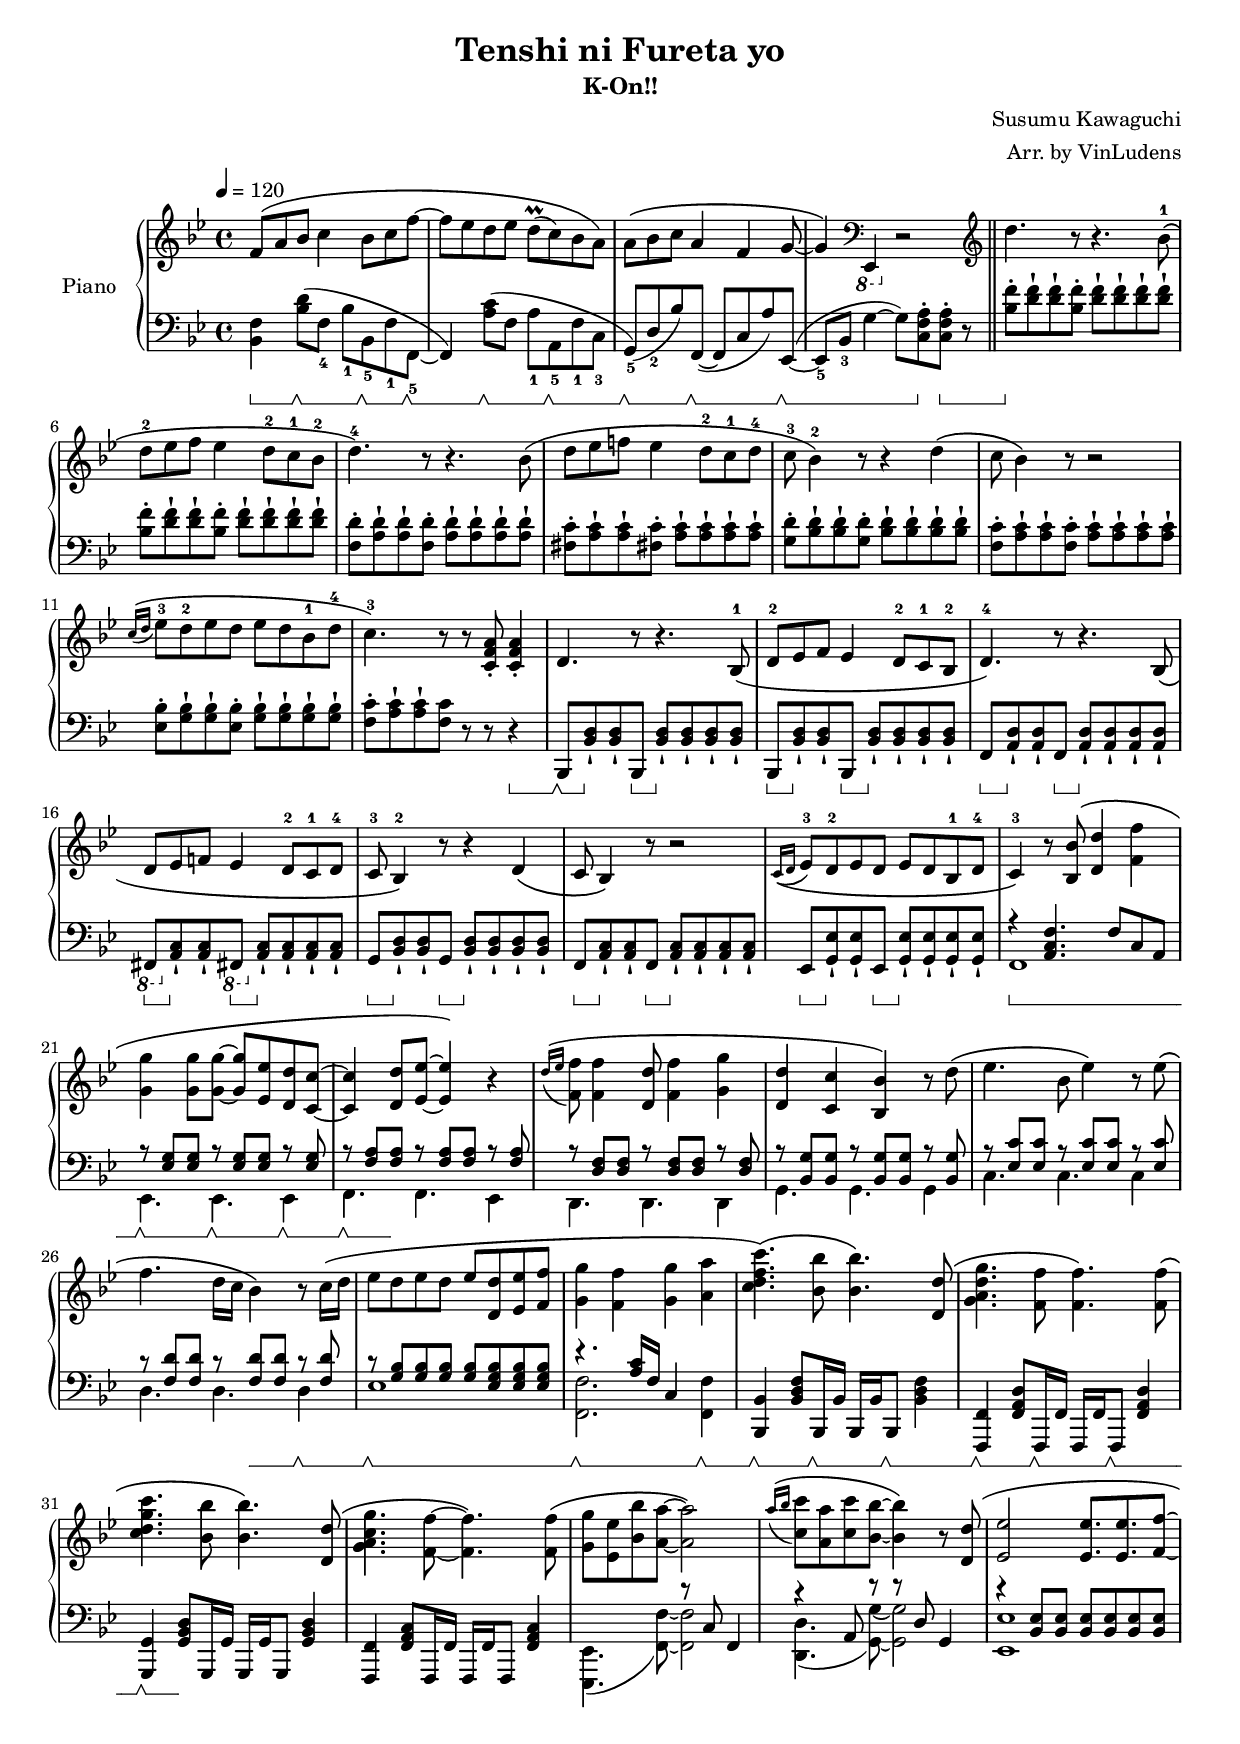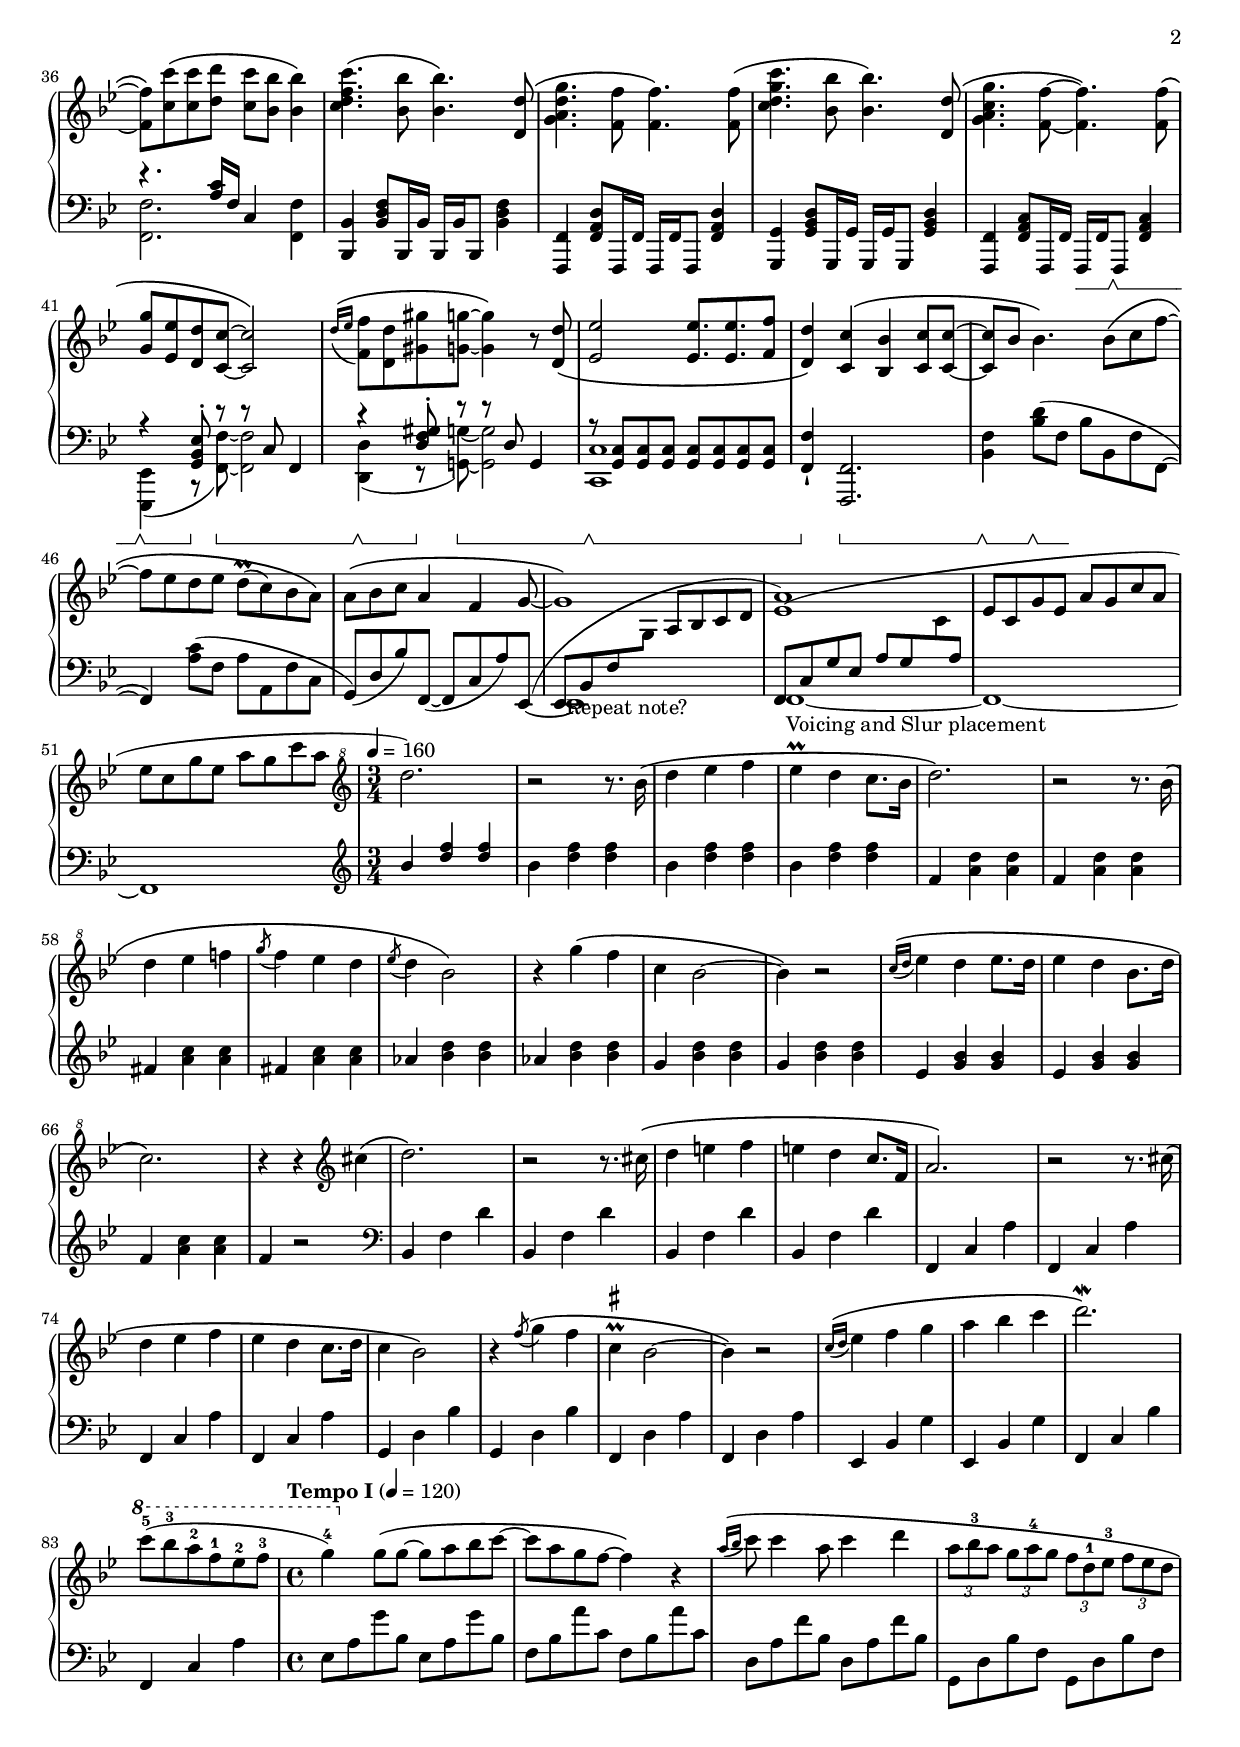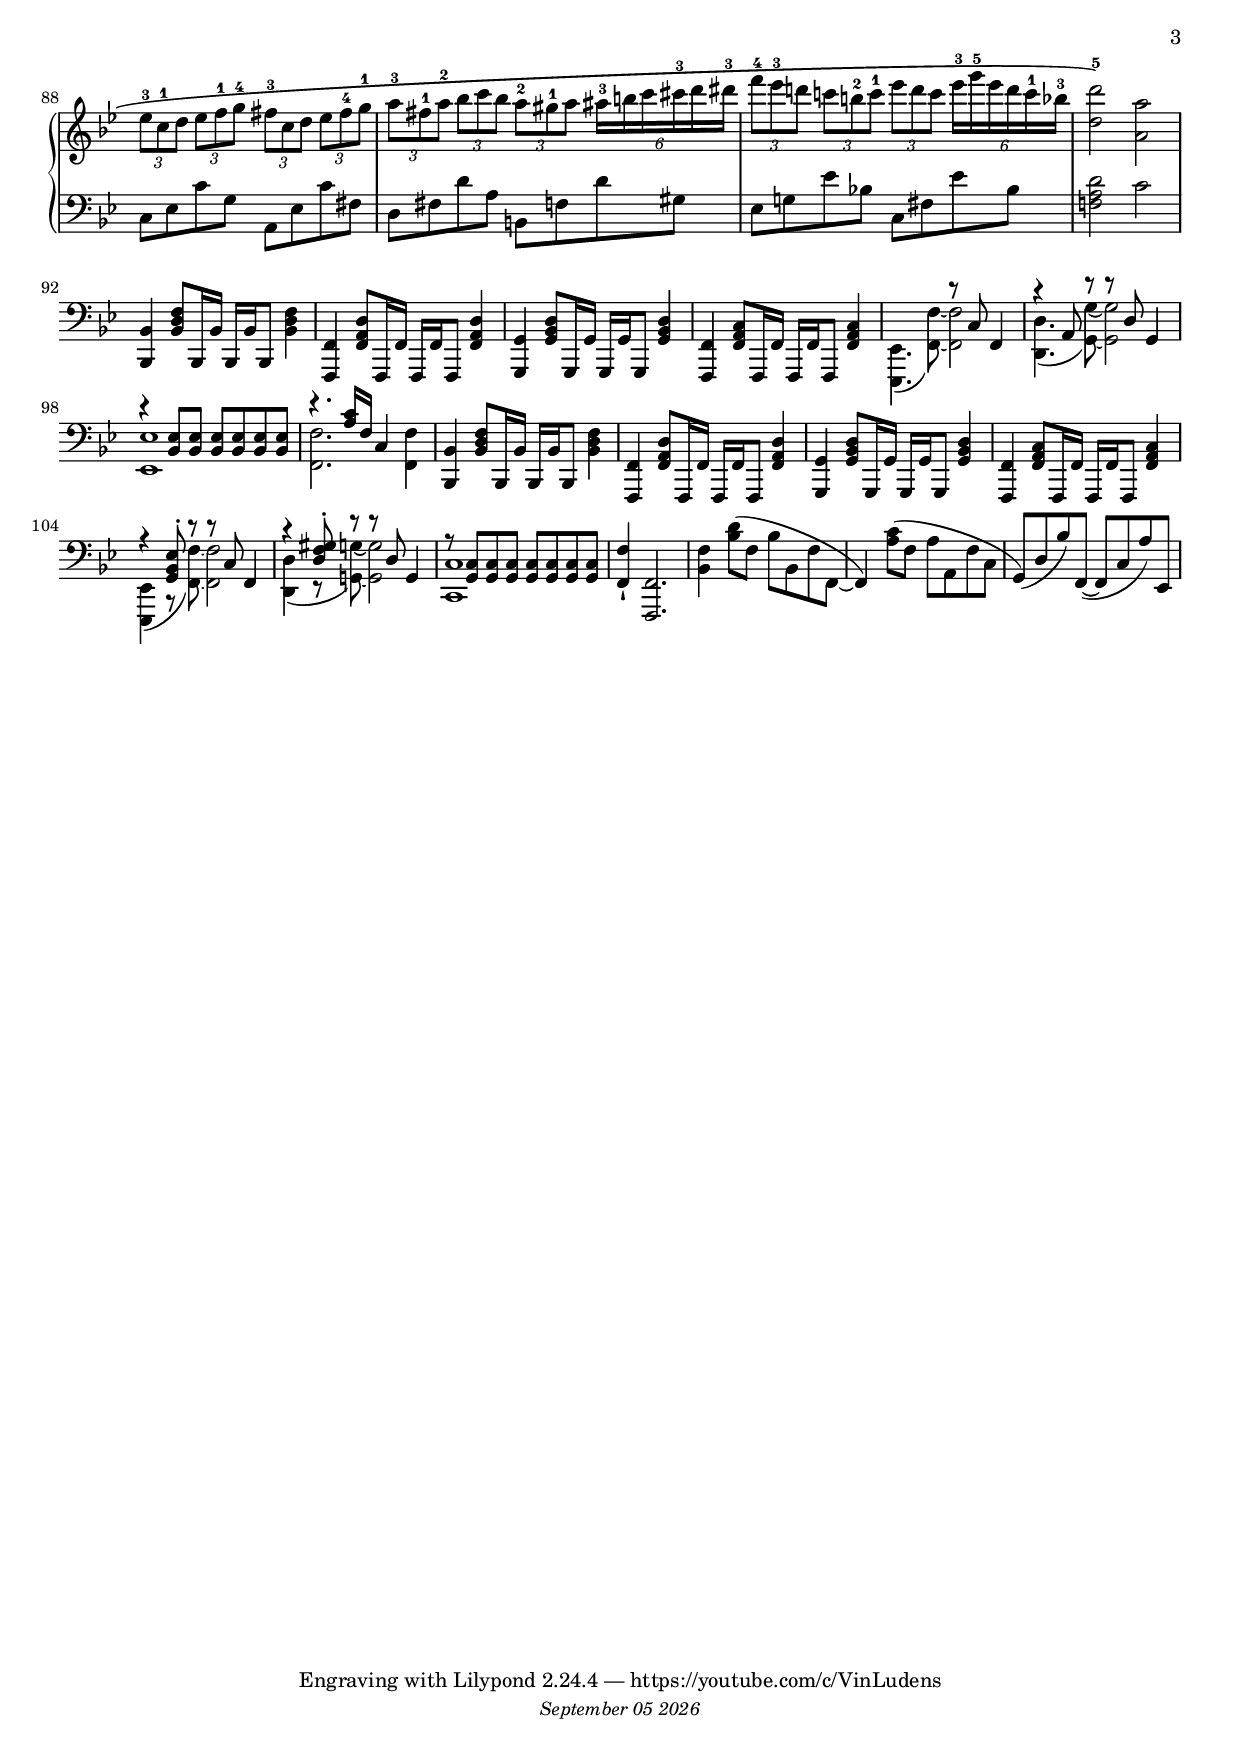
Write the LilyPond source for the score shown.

\version "2.22.1"

date = #(strftime "%B %d %Y" (localtime (current-time)))
\header {
  title = "Tenshi ni Fureta yo"
  subtitle = "K-On!!"
  %instrument = "Piano"
  composer = "Susumu Kawaguchi"
  arranger = "Arr. by VinLudens"
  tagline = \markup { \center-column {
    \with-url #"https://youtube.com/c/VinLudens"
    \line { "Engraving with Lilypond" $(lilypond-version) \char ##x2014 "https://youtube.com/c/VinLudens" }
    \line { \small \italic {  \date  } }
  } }
}

#(set-global-staff-size 18)
%showLastLength = R1 * 10

pagenumheader = \markup { \fill-line { \null \fromproperty #'page:page-number-string } }
\paper {
  #(set-paper-size "a4")
  evenHeaderMarkup = \markup { \on-the-fly \print-page-number-check-first \pagenumheader }
  oddHeaderMarkup = \evenHeaderMarkup
}

\include "global.ly"
\version "2.22.1"
\include "global.ly"

right = \absolute {
  \global \tempo 4 = 120
  \shape #'((0 . 0) (0 . 0) (0 . 2) (0 . 0)) PhrasingSlur f'8\( a' bes' c''4 bes'8 c'' f'' ~ |
  8 es'' d'' es'' d''(\prall c'') bes' a'\) |
  a'\( bes' c'' a'4 f'4 g'8 ~ |
  4\) \clef "bass" \ottava -1 es,, \ottava 0 r2 | 
  
  \bar "||" \clef "treble"
  
  d''4. r8 r4. bes'8-1\( |
  d''-2 es'' f'' es''4 d''8-2 c''-1 bes'-2 |
  d''4.-4\) r8 r4. bes'8\( |
  d''8 es'' f'' es''4 d''8-2 c''-1 d''-4 |
  c''-3 bes'4-2\) r8 r4 d''\( |
  c''8 bes'4\) r8 r2 \acciaccatura { c''16\( d'' } |
  es''8-3 d''-2 es'' d'' es'' d'' bes'-1 d''-4 |
  c''4.-3\) r8 r8 <c' f' a'>-. q4-.|
  
  d'4. r8 r4. bes8-1\( |
  d'-2 es' f' es'4 d'8-2 c'-1 bes-2 |
  d'4.-4\) r8 r4. bes8\( |
  d'8 es' f' es'4 d'8-2 c'-1 d'-4 |
  c'-3 bes4-2\) r8 r4 d'\( |
  c'8 bes4\) r8 r2 \acciaccatura { c'16\( d' } |
  es'8-3 d'-2 es' d' es' d' bes-1 d'-4 |
  c'4-3\) r8 <bes bes'>8\( <d' d''>4 <f' f''> |
  
  
  <g' g''>4 q8 8 ~ 8 <es' es''> <d' d''> <c' c''> ~ |
  q4 <d' d''>8 <es' es''> ~ 4\) r4 |
  \acciaccatura { d''16\( es'' } <f' f''>8 <f' f''>4 <d' d''>8 <f' f''>4 <g' g''> |
  <d' d''> <c' c''> <bes bes'>\) r8 d''8\( |
  









  es''4. bes'8 es''4\) r8 es''\( |
  f''4. d''16 c'' bes'4\) r8 c''16\( d'' |
  es''8 d'' es'' d'' es'' <d' d''> <es' es''> <f' f''>
  <g' g''>4 <f' f''> <g' g''> <a' a''> |










  <c'' d'' f'' c'''>4.\)\( <bes' bes''>8 <bes' bes''>4.\) <d' d''>8\( |
  <g' a' d'' g''>4. <f' f''>8 <f' f''>4.\) <f' f''>8\( |
  <c'' d'' g'' c'''>4. <bes' bes''>8 <bes' bes''>4.\) <d' d''>8\( |
  <g' a' c'' g''>4. <f' f''>8 ~ 4.\) <f' f''>8\( |

  <g' g''>8 <es' es''> <bes' bes''> <a' a''> ~ 2\) |
  \acciaccatura { a''16\( bes'' } <c'' c'''>8 <a' a''> <c'' c'''> <bes' bes''> ~ 4\) r8 <d' d''>\( |
  <es' es''>2 <es' es''>8. q <f' f''>8 ~ |
  q8\) <c'' c'''>\( <c'' c'''> <d'' d'''> <c'' c'''> <bes' bes''> <bes' bes''>4\) |








  <c'' d'' f'' c'''>4.\( <bes' bes''>8 <bes' bes''>4.\) <d' d''>8\( |
  <g' a' d'' g''>4. <f' f''>8 <f' f''>4.\) <f' f''>8\( |
  <c'' d'' g'' c'''>4. <bes' bes''>8 <bes' bes''>4.\) <d' d''>8\( |
  <g' a' c'' g''>4. <f' f''>8 ~ 4.\) <f' f''>8\( |

  <g' g''>8 <es' es''> <d' d''> <c' c''> ~ 2\) |
  \acciaccatura { d''16\( es'' } <f' f''>8 <d' d''> <gis' gis''> <g' g''> ~ 4\) r8 <d' d''>\( |
  <es' es''>2 <es' es''>8. q <f' f''>8 |
  <d' d''>4\) <c' c''>\( <bes bes'> <c' c''>8 <c' c''> ~ |








  q8 bes' bes'4.\) \shape #'((0 . 0) (0 . 0) (0 . 2) (0 . 0)) PhrasingSlur bes'8\( c'' f'' ~ |
  8 es'' d'' es'' d''( \prall c'') bes' a'\) |
  a'\( bes' c'' a'4 f'4 g'8 ~ |

  1\) |
  <es' a'>1 |
  s1 |
  s1 |
  








  \clef "treble^8"
  %\time 3/4 \tempo 4 = 160
  
  d'''2. |
  r2 r8. bes''16\( |
  d'''4 es''' f''' |
  es'''\prall d''' c'''8. bes''16 |
  d'''2.\) |
  r2 r8. bes''16-\tweak positions #'(1.5 . 1.5) \( |
  d'''4 es''' f'''
  \acciaccatura g'''8 f'''4 es''' d'''
  \acciaccatura es'''8 d'''4 bes''2\) |
  r4 g'''\( f''' |
  c''' bes''2 ~ |
  4\) r2 |
  \acciaccatura { c'''16\( d''' } es'''4 d''' es'''8. d'''16 |
  es'''4 d''' bes''8. d'''16 |
  c'''2.\) |
  r4 r \clef "treble" cis''4\( |
  
  d''2.\) |
  r2 r8. cis''16\( |
  d''4 e'' f'' |
  e'' d'' c''8. f'16 |
  a'2.\) |
  r2 r8. cis''16\( |
  d''4 es'' f'' |
  es'' d'' c''8. d''16 |
  c''4 bes'2\) |
  r4 \acciaccatura f''8\( g''4 f'' |
  \once\override Script.script-priority = #-100 c''^\prall^\markup{\sharp} bes'2 ~ |
  4\) r2 |
  \acciaccatura { c''16\( d'' } es''4 f'' g'' |
  a'' bes'' c''' |
  d'''2.\mordent\) |
  \ottava 1 c''''8-5( bes'''-3 a'''-2 f'''-1 es'''-2 f'''-3 |
  \time 4/4 \tempo "Tempo I" 4 = 120
  g'''4-4) \ottava 0  g''8\( g''8 ~ 8 a'' bes'' c'''8 ~ |
  8 a'' g'' f'' ~ 4\) r4 |
  \acciaccatura { a''16\( bes'' } c'''8 c'''4 a''8 c'''4 d''' |
  \tuplet 3/2 4 { a''8 bes''-3 a'' g'' a''-4 g'' f'' d''-1 es''-3 f'' es'' d'' } |
  \tuplet 3/2 4 { es''8-3 c''-1 d'' es'' f''-1 g''-4 fis''-3 c'' d'' es'' fis''-4 g''-1 } |
  \tuplet 3/2 4 { a''-3 fis''-1 a''-2 bes'' c''' bes'' a''-2 gis''-1 a'' } \tuplet 6/4 { ais''16-3 b'' c''' cis'''-3 d''' dis'''-3} |
  \tuplet 3/2 4 { f'''8-4 es'''-3 d''' c''' b''-2 c'''-1 es''' d''' c''' }
  \tuplet 6/4 { es'''16-3 g'''-5 es''' d''' c'''-1 bes''-3 } <d'' d'''-5>2\) <a' a''>
  




%}
}

\version "2.22.1"
\include "global.ly"

left = \absolute {
  \global \override Fingering.direction = #DOWN
  <bes, f>4 \shape #'((0 . 0) (0 . 0) (0 . 0.5) (0 . 0)) Slur <bes d'>8( f-4 bes-1 bes,-5 f-1 f,-5 ~ |
  4) \shape #'((0 . 0) (0 . 0) (0 . 0.5) (0 . 0)) Slur <a c'>8( f a-1 a,-5 f-1 c-3 |
  g,-5)( d-2 bes) \shape #'((0 . 0) (0 . 0) (0 . 0) (0 . 1.5)) Slur f,( ~ 8 c a) es,( ~ |
  8-5 bes,-3 g4 ~ 8) <c f a>8-. 8-. r8 | \revert Fingering.direction
  
  \bar "||" %\clef "treble"
  
  <bes f'>8-. <d' f'>-! <d' f'>-! <bes f'>-. <d' f'>-! <d' f'>-! <d' f'>-! <d' f'>-! |
  <bes f'>8-. <d' f'>-! <d' f'>-! <bes f'>-. <d' f'>-! <d' f'>-! <d' f'>-! <d' f'>-! |
  <f d'>8-. <a d'>-! q-! <f d'>-. <a d'>-! q-! q-! q-! |
  <fis c'>8-. <a c'>-! q-! <fis c'>-. <a c'>-! q-! q-! q-! |
  <g d'>8-. <bes d'>-! q-! <g d'>-. <bes d'>-! q-! q-! q-! |
  <f c'>8-. <a c'>-! q-! <f c'>-. <a c'>-! q-! q-! q-! |
  <ees bes>8-. <g bes>-! q-! <ees bes>-. <g bes>-! q-! q-! q-! |
  <f c'>8-. <a c'>-! q-! <f c'>8 r8 r8 r4 |
  
  bes,,8 <bes, d>-! q-! bes,,8 q-! q-! q-! q-! |
  bes,,8 <bes, d>-! q-! bes,,8 q-! q-! q-! q-! |
  f,8 <a, d>-! q-! f,8 q-! q-! q-! q-! |
  \ottava -1 fis,,8 \ottava 0 <a, c>-! q-! \ottava -1 fis,,8 \ottava 0 q-! q-! q-! q-! |
  g,8 <bes, d>-! q-! g,8 q-! q-! q-! q-! |
  f,8 <a, c>-! q-! f,8 q-! q-! q-! q-! |
  ees,8 <g, es>-! q-! ees,8 q-! q-! q-! q-! |
  << { r4 <a, c f>4. f8 c a, } \\ { f,1 } >> |

  << { \voiceOne 
          r8 <es g> q r q q r q |
          r8 <f a> q r q q r q |
          r8 <d f> q r q q r q |
          r8 <bes, g> q r q q r q |
      }
      \new Voice { \voiceTwo 
          es,4. 4. 4 |
          f,4. 4. es,4 |
          d,4. 4. 4 |
          g,4. 4. 4 |
      }
  >> \oneVoice

  << { \voiceOne 
          r8 <es c'> q r q q r q |
          r8 <f d'> q r q q r q |
          r8 <g bes> q q q <es g bes> q q |
          r4. <a c'>16 f c4 s4 |
      }
      \new Voice { \voiceTwo 
          c4. 4. 4 |
          d4. 4. 4 |
          es1 |
          <f, f>2. q4 |
      }
  >> \oneVoice


  <bes,, bes,>4 <bes, d f>8 bes,,16 bes, bes,, bes, bes,,8 <bes, d f>4 |
  <f,, f,>4 <f, a, d>8 f,,16 f, f,, f, f,,8 <f, a, d>4 |
  <g,, g,>4 <g, bes, d>8 g,,16 g, g,, g, g,,8 <g, bes, d>4 |
  <f,, f,>4 <f, a, c>8 f,,16 f, f,, f, f,,8 <f, a, c>4 |
  << { \voiceOne 
          s2 r8 c f,4 |
          r4 a,8 r8 r8 d g,4 |
          r4 \repeat unfold 6 <bes, es>8 |
          r4. <a c'>16 f c4 s4 |
      }
      \new Voice { \voiceTwo 
          <es,, es,>4.( <f, f>8) ~ 2 |
          <d, d>4.( <g, g>8) ~ 2 |
          <es, es>1 |
          <f, f>2. q4 |
      }
  >> \oneVoice
  <bes,, bes,>4 <bes, d f>8 bes,,16 bes, bes,, bes, bes,,8 <bes, d f>4 |
  <f,, f,>4 <f, a, d>8 f,,16 f, f,, f, f,,8 <f, a, d>4 |
  <g,, g,>4 <g, bes, d>8 g,,16 g, g,, g, g,,8 <g, bes, d>4 |
  <f,, f,>4 <f, a, c>8 f,,16 f, f,, f, f,,8 <f, a, c>4 |
  << { \voiceOne
          r4 <g, bes, es>8-. r r c f,4 |
          r4 <d f gis>8-. r8 r8 d g,4 |
          r8 \repeat unfold 7 <g, c>8 |
          s1 |
      }
      \new Voice { \voiceTwo 
          <es,, es,>4( r8 <f, f>8) ~ 2 |
          <d, d>4( r8 <g, g>8) ~ 2 |
          <c, c>1 | \voiceOne
          <f, f>4_! <f,, f,>2. |
      }
  >> \oneVoice
  <bes, f>4 \shape #'((0 . 0) (0 . 0) (0 . 0.5) (0 . 0)) Slur <bes d'>8( f bes bes, f f, ~ |
  4) \shape #'((0 . 0) (0 . 0) (0 . 0.5) (0 . 0)) Slur <a c'>8( f a a, f c |
  g,)( d bes) \shape #'((0 . 0) (0 . 0) (0 . 0) (0 . 1.5)) Slur f,( ~ 8 c a) \shape #'((0 . 0) (0 . 5) (-4 . 3) (0 . 0)) Slur es,^( ~ | 
  << { \voiceTwo 
          ees,1-"Repeat note?" |
          \hideNotes \change Staff = "right" \once\override NoteColumn.ignore-collision = ##t <es' a'>1) \unHideNotes \change Staff = "left" |
          s1 |
          s1 |
      }
      \new Voice { %\voiceTwo 
          \once\override Beam.positions = #'(2 . 3) ees,8 bes, f \change Staff = "right" g a bes c' d'|
          \change Staff = "left" 
          f,8^( c8 g es \once\override Beam.positions = #'(4.4 . 4) a g \change Staff = "right" c' \change Staff = "left" a |
          \change Staff = "right" es' c' g' es' a' g' c'' a' |
          es'' c'' g'' es'' a'' g'' c''' a'' |
          \time 3/4 \hideNotes\once\override NoteColumn.ignore-collision = ##t d'''2._) \unHideNotes |
      }
      \new Voice { \voiceTwo
        s1 |
        f,1_"Voicing and Slur placement" ~ |
        1 ~ |
        1 | \voiceOne 
        
        \clef "treble"
        \time 3/4 \tempo 4 = 160
  
        bes'4 <d'' f''> q |
      }
  >> \oneVoice

  bes'4 q q |
  bes'4 q q |
  bes'4 q q |
  f' <a' d''> q |
  f' <a' d''> q |
  fis' <a' c''> q |
  fis' <a' c''> q |
  aes' <bes' d''> q |
  aes' <bes' d''> q |
  g' <bes' d''> q |
  g' q q |
  es' <g' bes'> q |
  es' q q |
  f' <a' c''> q |
  f'4 r2 |
  
  \clef "bass" bes,4 f d' |
  bes,4 f d' |
  bes,4 f d' |
  bes,4 f d' |
  f,4 c a |
  f, c a |
  f, c a |
  f, c a |
  g, d bes |
  g, d bes |
  f, d a |
  f, d a |
  es, bes, g |
  es, bes, g |
  f, c bes |
  f, c a |


  es8 a g' bes es a g' bes |
  f bes a' c' f bes a' c' |
  d a f' bes d a f' bes |
  g, d bes f g, d bes f |
  c8 es c' g a, es c' fis |
  d fis d' a b, f d' gis |
  es g es' bes c fis es' bes |
  <f a d'>2 c' |
  
  <bes,, bes,>4 <bes, d f>8 bes,,16 bes, bes,, bes, bes,,8 <bes, d f>4 |
  <f,, f,>4 <f, a, d>8 f,,16 f, f,, f, f,,8 <f, a, d>4 |
  <g,, g,>4 <g, bes, d>8 g,,16 g, g,, g, g,,8 <g, bes, d>4 |
  <f,, f,>4 <f, a, c>8 f,,16 f, f,, f, f,,8 <f, a, c>4 |
  << { \voiceOne 
          s2 r8 c f,4 |
          r4 a,8 r8 r8 d g,4 |
          r4 \repeat unfold 6 <bes, es>8 |
          r4. <a c'>16 f c4 s4 |
      }
      \new Voice { \voiceTwo 
          <es,, es,>4.( <f, f>8) ~ 2 |
          <d, d>4.( <g, g>8) ~ 2 |
          <es, es>1 |
          <f, f>2. q4 |
      }
  >> \oneVoice
  <bes,, bes,>4 <bes, d f>8 bes,,16 bes, bes,, bes, bes,,8 <bes, d f>4 |
  <f,, f,>4 <f, a, d>8 f,,16 f, f,, f, f,,8 <f, a, d>4 |
  <g,, g,>4 <g, bes, d>8 g,,16 g, g,, g, g,,8 <g, bes, d>4 |
  <f,, f,>4 <f, a, c>8 f,,16 f, f,, f, f,,8 <f, a, c>4 |
  << { \voiceOne
          r4 <g, bes, es>8-. r r c f,4 |
          r4 <d f gis>8-. r8 r8 d g,4 |
          r8 \repeat unfold 7 <g, c>8 |
          s1 |
      }
      \new Voice { \voiceTwo 
          <es,, es,>4( r8 <f, f>8) ~ 2 |
          <d, d>4( r8 <g, g>8) ~ 2 |
          <c, c>1 | \voiceOne
          <f, f>4_! <f,, f,>2. |
      }
  >> \oneVoice
  <bes, f>4 \shape #'((0 . 0) (0 . 0) (0 . 0.5) (0 . 0)) Slur <bes d'>8( f bes bes, f f, ~ |
  4) \shape #'((0 . 0) (0 . 0) (0 . 0.5) (0 . 0)) Slur <a c'>8( f a a, f c |
  g,)( d bes) \shape #'((0 . 0) (0 . 0) (0 . 0) (0 . 1.5)) Slur f,( ~ 8 c a) \shape #'((0 . 0) (0 . 5) (-4 . 3) (0 . 0)) Slur es, ~ | 
%}
}

\version "2.22.1"
\include "global.ly"

crescPoco = \tweak DynamicText.self-alignment-X #LEFT 
        #(make-dynamic-script (markup #:normal-text #:italic "cresc. poco a poco"))

rit = \tweak DynamicText.self-alignment-X #LEFT #(make-dynamic-script
  (markup #:normal-text #:italic "rit."))

rall = \tweak DynamicText.self-alignment-X #LEFT #(make-dynamic-script
  (markup #:normal-text #:italic "rall."))

dynamics = {
  \global
  % allow text in the dynamics block to be centered vertically
  % \override TextScript.extra-offset = #'(0 . 1)
%}
}

\version "2.22.1"
\include "global.ly"

sustainRaise = \sustainOff\sustainOn

% https://music.stackexchange.com/questions/113927/how-to-remove-piano-pedal-bracket-edges-on-both-sides
sustainTrailStart = \once\override Dynamics.PianoPedalBracket.edge-height = #'(0 . 1)
sustainTrailEnd   = \once\override Dynamics.PianoPedalBracket.edge-height = #'(1 . 0)

pedal = { \override SustainPedal.X-offset = #5
  \global \set Dynamics.pedalSustainStyle = #'bracket
  % allow text in the dynamics block to be centered vertically
  % \override TextScript.extra-offset = #'(0 . 1)
  s4\sustainOn s4\sustainRaise s8 s8\sustainRaise s8 s8\sustainRaise |
  s4 s\sustainRaise s8 s8\sustainRaise  s4 |
  s4\sustainRaise s8 s8\sustainRaise s4 s8 s8\sustainRaise |
  s4 s4 s8 8\sustainOff s4\sustainOn |
  s1\sustainOff | 
  s1*6 |
  s2. s4\sustainOn |
  s8\sustainRaise s8\sustainOff s8 s8\sustainOn s2\sustainOff |
  s8\sustainOn s8\sustainOff s8 s8\sustainOn s2\sustainOff |
  s8\sustainOn s8\sustainOff s8 s8\sustainOn s2\sustainOff |
  s8\sustainOn s8\sustainOff s8 s8\sustainOn s2\sustainOff |
  s8\sustainOn s8\sustainOff s8 s8\sustainOn s2\sustainOff |
  s8\sustainOn s8\sustainOff s8 s8\sustainOn s2\sustainOff |
  s8\sustainOn s8\sustainOff s8 s8\sustainOn s2\sustainOff |
  s1\sustainOn |
  s4.\sustainRaise s4.\sustainRaise s4\sustainRaise |
  \sustainTrailEnd s4\sustainRaise s8\sustainOff s4. s4 |
  s1*3 |
  s2 \sustainTrailStart s4\sustainOn s4\sustainRaise
  s1\sustainRaise |
  s2.\sustainRaise s4\sustainRaise |
  s4.\sustainRaise s8\sustainRaise s8 s8\sustainRaise s4 | % chorus
  s4.\sustainRaise s8\sustainRaise s8 s8\sustainRaise s4 | % chorus
  \sustainTrailEnd s4\sustainRaise s8\sustainOff s8 s8 s8 s4 |
  s1*8 |
  s2 \sustainTrailStart s8\sustainOn s8\sustainRaise s4 |
  s4\sustainRaise s8\sustainOff s8\sustainOn s2 |
  s4\sustainRaise s8\sustainOff s8\sustainOn s2 |
  s1\sustainRaise |
  s4\sustainOff s2.\sustainOn |
  s4\sustainRaise \sustainTrailEnd s8.\sustainRaise s16\sustainOff s2 |

%}
}


\score {
  \new PianoStaff \with {
    instrumentName = "Piano"
  } << \accidentalStyle piano
    \new Staff = "right" \with {
      midiInstrument = "acoustic grand"
    } \right
    \new Dynamics = "Dynamics" \dynamics
    \new Staff = "left" \with {
      midiInstrument = "acoustic grand"
    } { \clef bass \left }
    \new Dynamics = "Pedal" \pedal
  >>
  \layout { }
  \midi {
    %\tempo 4=80
    %\set Staff.midiMaximumVolume = #0.7
  }
}
